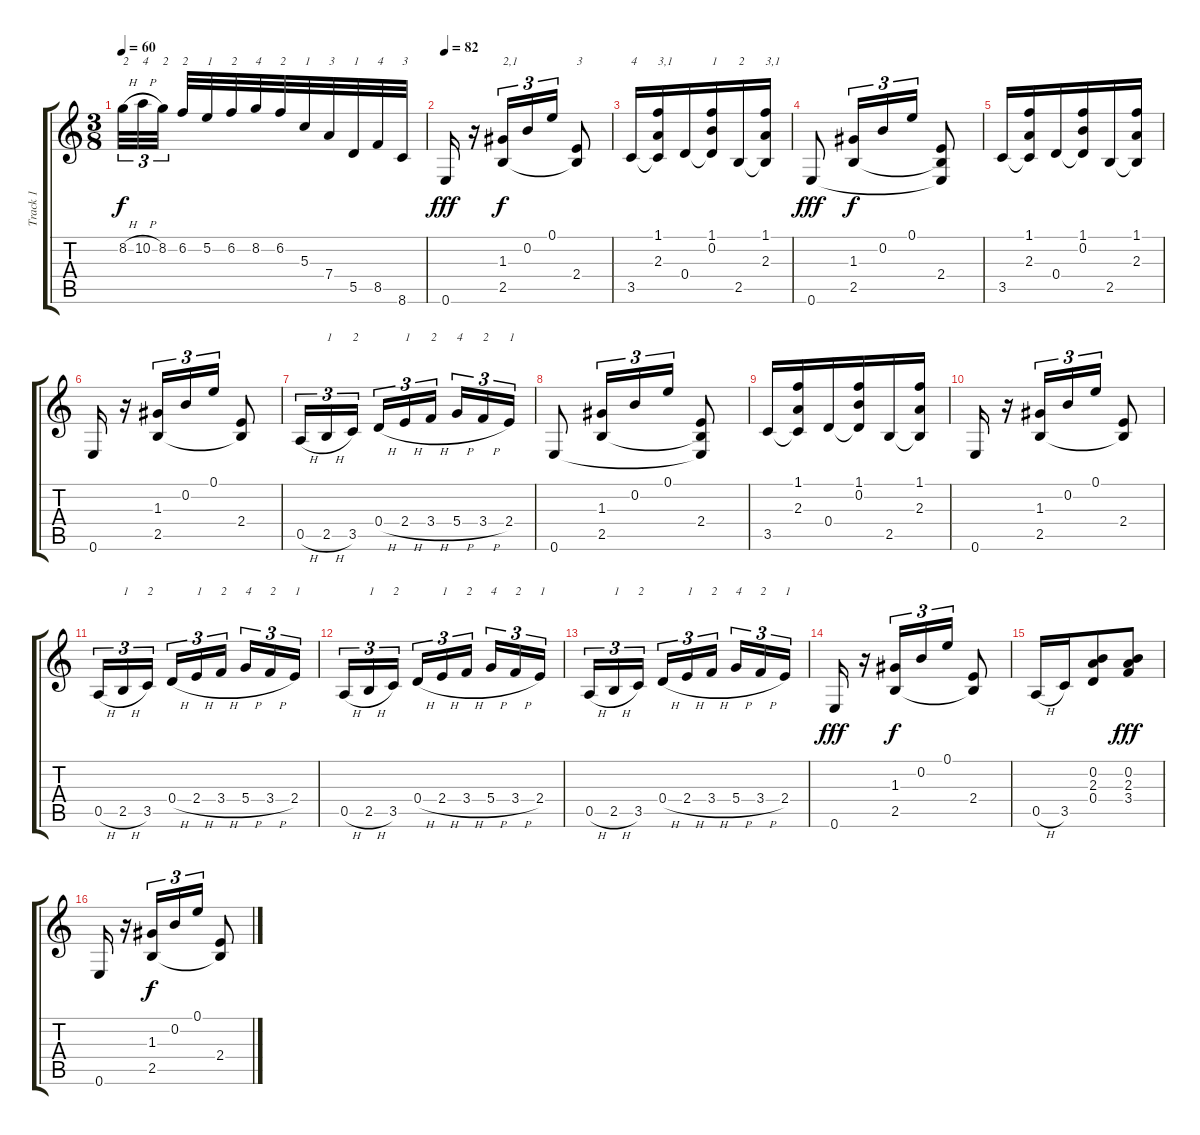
\track ("Track 1" "Track 1") {instrument acousticguitarnylon}
\staff {score tabs}
\tuning (E4 B3 G3 D3 A2 E2) {hide}
\ts (3 8)
\tempo 60
\clef g2
\ks c
8.2{h}.32{tu (3 2) txt "2" dy f} 10.2{h}.32{tu (3 2) txt "4"} 8.2.32{tu (3 2) txt "2" beam splitsecondary} 6.2.32{txt "2"} 5.2.32{txt "1"} 6.2.32{txt "2"} 8.2.32{txt "4"} 6.2.32{txt "2"} 5.3.32{txt "1"} 7.4.32{txt "3"} 5.5.32{txt "1"} 8.5.32{txt "4"} 8.6.32{txt "3"} |
\tempo 82
0.6.16{dy fff} r.16 (1.3 2.5).16{tu (3 2) txt "2,1" dy f} 0.2.16{tu (3 2)} 0.1.16{tu (3 2)} (2.4 2.5{t}).8{txt "3"} |
3.5.16{txt "4"} (1.1 2.3 3.5{t}).16{txt "3,1"} 0.4.16 (1.1 0.2 0.4{t}).16{txt "1"} 2.5.16{txt "2"} (1.1 2.3 2.5{t}).16{txt "3,1"} |
0.6.8{dy fff} (1.3 2.5).16{tu (3 2) dy f} 0.2.16{tu (3 2)} 0.1.16{tu (3 2)} (2.4 2.5{t} 0.6{t}).8 |
3.5.16 (1.1 2.3 3.5{t}).16 0.4.16 (1.1 0.2 0.4{t}).16 2.5.16 (1.1 2.3 2.5{t}).16 |
0.6.16 r.16 (1.3 2.5).16{tu (3 2)} 0.2.16{tu (3 2)} 0.1.16{tu (3 2)} (2.4 2.5{t}).8 |
0.5{h}.16{tu (3 2)} 2.5{h}.16{tu (3 2) txt "1"} 3.5.16{tu (3 2) txt "2"} 0.4{h}.16{tu (3 2)} 2.4{h}.16{tu (3 2) txt "1"} 3.4{h}.16{tu (3 2) txt "2"} 5.4{h}.16{tu (3 2) txt "4"} 3.4{h}.16{tu (3 2) txt "2"} 2.4.16{tu (3 2) txt "1"} |
0.6.8 (1.3 2.5).16{tu (3 2)} 0.2.16{tu (3 2)} 0.1.16{tu (3 2)} (2.4 2.5{t} 0.6{t}).8 |
3.5.16 (1.1 2.3 3.5{t}).16 0.4.16 (1.1 0.2 0.4{t}).16 2.5.16 (1.1 2.3 2.5{t}).16 |
0.6.16 r.16 (1.3 2.5).16{tu (3 2)} 0.2.16{tu (3 2)} 0.1.16{tu (3 2)} (2.4 2.5{t}).8 |
0.5{h}.16{tu (3 2)} 2.5{h}.16{tu (3 2) txt "1"} 3.5.16{tu (3 2) txt "2"} 0.4{h}.16{tu (3 2)} 2.4{h}.16{tu (3 2) txt "1"} 3.4{h}.16{tu (3 2) txt "2"} 5.4{h}.16{tu (3 2) txt "4"} 3.4{h}.16{tu (3 2) txt "2"} 2.4.16{tu (3 2) txt "1"} |
0.5{h}.16{tu (3 2)} 2.5{h}.16{tu (3 2) txt "1"} 3.5.16{tu (3 2) txt "2"} 0.4{h}.16{tu (3 2)} 2.4{h}.16{tu (3 2) txt "1"} 3.4{h}.16{tu (3 2) txt "2"} 5.4{h}.16{tu (3 2) txt "4"} 3.4{h}.16{tu (3 2) txt "2"} 2.4.16{tu (3 2) txt "1"} |
0.5{h}.16{tu (3 2)} 2.5{h}.16{tu (3 2) txt "1"} 3.5.16{tu (3 2) txt "2"} 0.4{h}.16{tu (3 2)} 2.4{h}.16{tu (3 2) txt "1"} 3.4{h}.16{tu (3 2) txt "2"} 5.4{h}.16{tu (3 2) txt "4"} 3.4{h}.16{tu (3 2) txt "2"} 2.4.16{tu (3 2) txt "1"} |
0.6.16{dy fff} r.16 (1.3 2.5).16{tu (3 2) dy f} 0.2.16{tu (3 2)} 0.1.16{tu (3 2)} (2.4 2.5{t}).8 |
0.5{h}.16 3.5.16 (0.2 2.3 0.4).8 (0.2 2.3 3.4).8{dy fff} |
0.6.16 r.16 (1.3 2.5).16{tu (3 2) dy f} 0.2.16{tu (3 2)} 0.1.16{tu (3 2)} (2.4 2.5{t}).8
